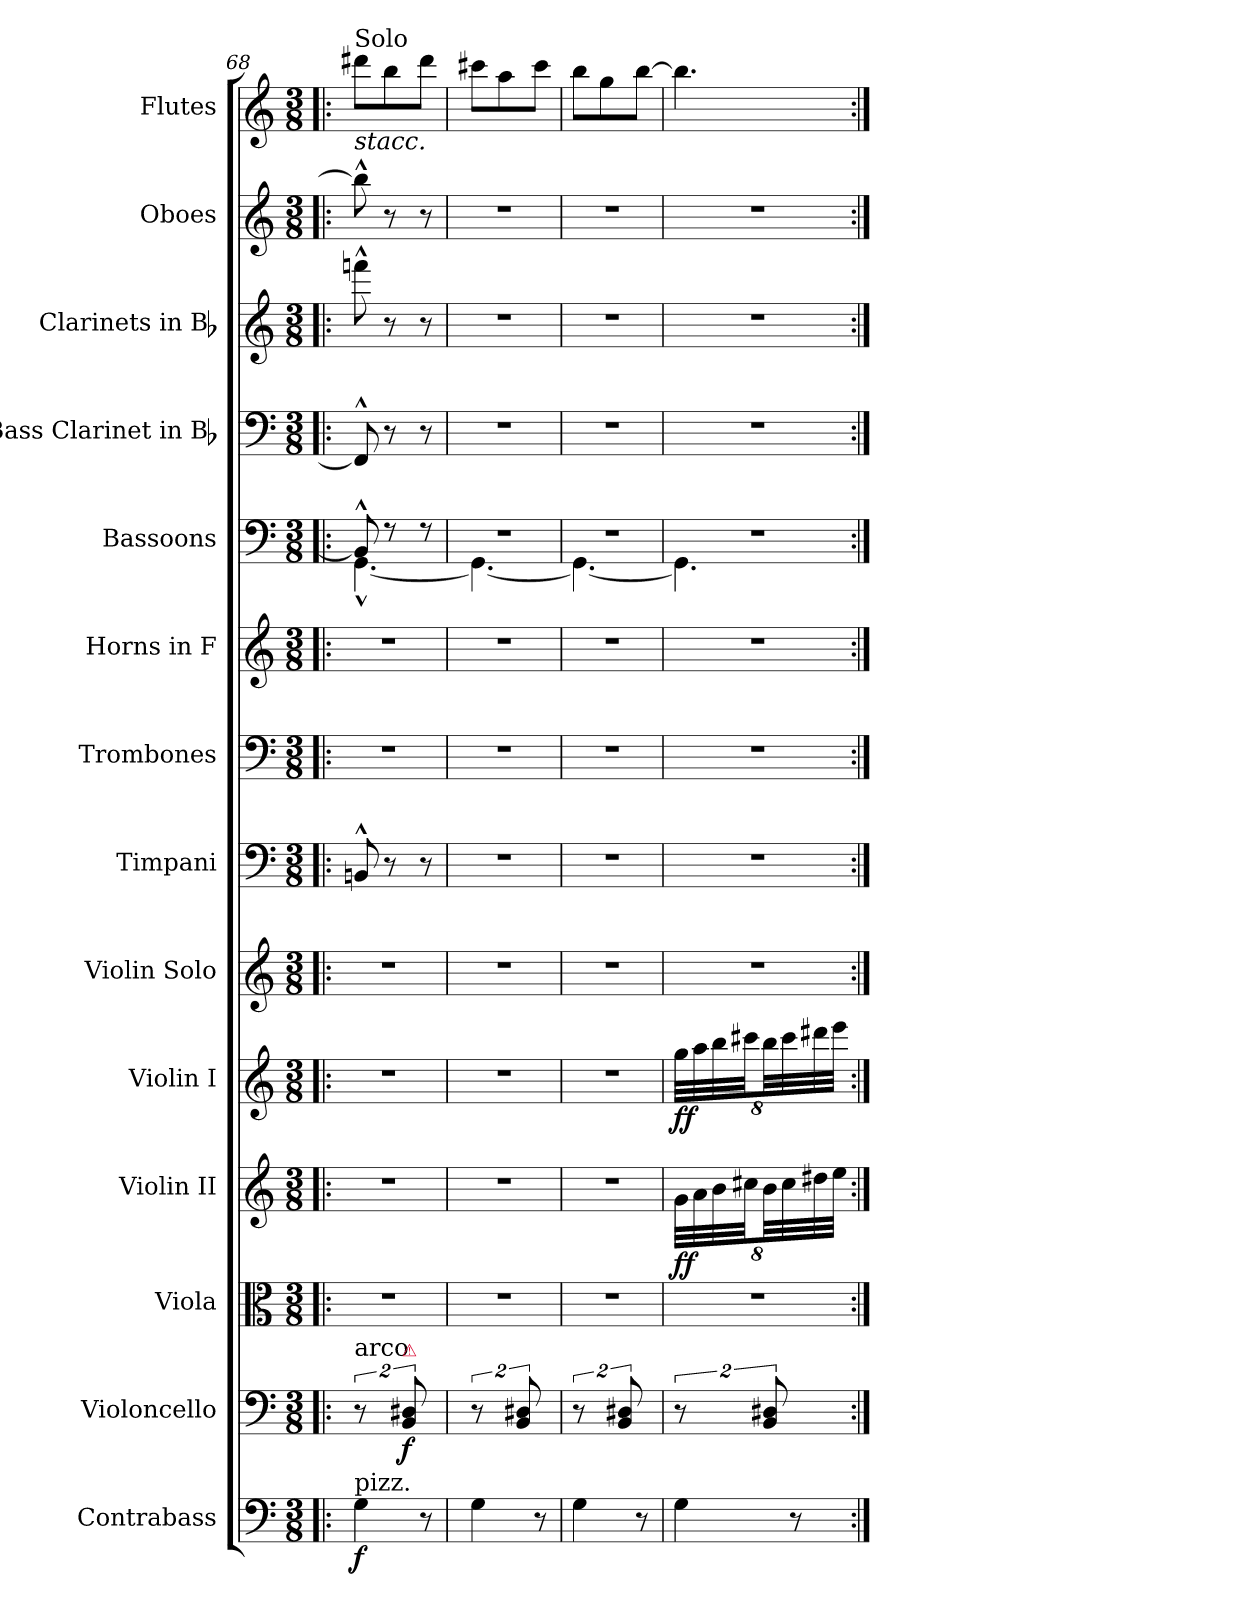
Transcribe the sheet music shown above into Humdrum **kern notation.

**kern	**dynam	**kern	**dynam	**kern	**kern	**dynam	**kern	**dynam	**kern	**kern	**kern	**kern	**kern	**kern	**kern	**kern	**kern
*part14	*part14	*part13	*part13	*part12	*part11	*part11	*part10	*part10	*part9	*part8	*part7	*part6	*part5	*part4	*part3	*part2	*part1
*staff14	*staff14	*staff13	*staff13	*staff12	*staff11	*staff11	*staff10	*staff10	*staff9	*staff8	*staff7	*staff6	*staff5	*staff4	*staff3	*staff2	*staff1
*I"Contrabass	*	*I"Violoncello	*	*I"Viola	*I"Violin II	*	*I"Violin I	*	*I"Violin Solo	*I"Timpani	*I"Trombones	*I"Horns in F	*I"Bassoons	*I"Bass Clarinet in Bb	*I"Clarinets in Bb	*I"Oboes	*I"Flutes
*I'Cb.	*	*I'Vc.	*	*I'Vla.	*I'Vln. II	*	*I'Vln. I	*	*I'Vln.	*I'Timp.	*I'Tbn.	*I'Hn.	*I'Bsn.	*I'B. Cl.	*I'Cl.	*I'Ob.	*I'Fl.
*clefF4	*	*clefF4	*	*clefC3	*clefG2	*	*clefG2	*	*clefG2	*clefF4	*clefF4	*clefG2	*clefF4	*clefF4	*clefG2	*clefG2	*clefG2
*ITrd7c12	*	*	*	*	*	*	*	*	*	*	*	*ITrd4c7	*	*ITrd1c2	*ITrd1c2	*	*
*k[]	*	*k[]	*	*k[]	*k[]	*	*k[]	*	*k[]	*k[]	*k[]	*k[b-]	*k[]	*k[b-e-]	*k[b-e-]	*k[]	*k[]
*C:	*	*C:	*	*C:	*C:	*	*C:	*	*C:	*C:	*C:	*F:	*C:	*B-:	*B-:	*C:	*C:
*M3/8	*	*M3/8	*	*M3/8	*M3/8	*	*M3/8	*	*M3/8	*M3/8	*M3/8	*M3/8	*M3/8	*M3/8	*M3/8	*M3/8	*M3/8
=68!|:	=68!|:	=68!|:	=68!|:	=68!|:	=68!|:	=68!|:	=68!|:	=68!|:	=68!|:	=68!|:	=68!|:	=68!|:	=68!|:	=68!|:	=68!|:	=68!|:	=68!|:
*	*	*	*	*	*	*	*	*	*	*	*	*	*^	*	*	*	*
!	!	!	!	!	!	!	!	!	!	!	!	!	!	!	!	!	!	!LO:TX:a:t=Solo
!	!	!	!	!	!	!	!	!	!	!	!	!	!	!	!	!	!	!LO:TX:b:i:t=stacc.
!	!	!LO:TX:a:t=arco	!	!	!	!	!	!	!	!	!	!	!	!	!	!	!	!
!LO:TX:a:t=pizz.	!	!	!	!	!	!	!	!	!	!	!	!	!	!	!	!	!	!
4GG	f	16%3r	.	8%3r	8%3r	.	8%3r	.	8%3r	8BBn^^	8%3r	8%3r	8BB^^]	[4.GG^^	8EE-^^]	8eee-X^^	8bb^^]	8ddd#XL
.	.	.	.	.	.	.	.	.	.	8r	.	.	8r	.	8r	8r	8r	8bb
!	!	!LO:TX:a:color=crimson:t=⚠	!	!	!	!	!	!	!	!	!	!	!	!	!	!	!	!
.	.	16%3BB 16%3D#X	f	.	.	.	.	.	.	.	.	.	.	.	.	.	.	.
8r	.	.	.	.	.	.	.	.	.	8r	.	.	8r	.	8r	8r	8r	8ddd#J
=69	=69	=69	=69	=69	=69	=69	=69	=69	=69	=69	=69	=69	=69	=69	=69	=69	=69	=69
4GG	.	16%3r	.	8%3r	8%3r	.	8%3r	.	8%3r	8%3r	8%3r	8%3r	8%3r	4.GG_	8%3r	8%3r	8%3r	8ccc#XL
.	.	.	.	.	.	.	.	.	.	.	.	.	.	.	.	.	.	8aa
.	.	16%3BB 16%3D#X	.	.	.	.	.	.	.	.	.	.	.	.	.	.	.	.
8r	.	.	.	.	.	.	.	.	.	.	.	.	.	.	.	.	.	8ccc#J
=70	=70	=70	=70	=70	=70	=70	=70	=70	=70	=70	=70	=70	=70	=70	=70	=70	=70	=70
4GG	.	16%3r	.	8%3r	8%3r	.	8%3r	.	8%3r	8%3r	8%3r	8%3r	8%3r	4.GG_	8%3r	8%3r	8%3r	8bbL
.	.	.	.	.	.	.	.	.	.	.	.	.	.	.	.	.	.	8gg
.	.	16%3BB 16%3D#X	.	.	.	.	.	.	.	.	.	.	.	.	.	.	.	.
8r	.	.	.	.	.	.	.	.	.	.	.	.	.	.	.	.	.	[8bbJ
=71	=71	=71	=71	=71	=71	=71	=71	=71	=71	=71	=71	=71	=71	=71	=71	=71	=71	=71
4GG	.	16%3r	.	8%3r	64%3gLLL	ff	64%3ggLLL	ff	8%3r	8%3r	8%3r	8%3r	8%3r	4.GG]	8%3r	8%3r	8%3r	4.bb]
.	.	.	.	.	64%3a	.	64%3aa	.	.	.	.	.	.	.	.	.	.	.
.	.	.	.	.	64%3b	.	64%3bb	.	.	.	.	.	.	.	.	.	.	.
.	.	.	.	.	64%3cc#XJJ	.	64%3ccc#XJJ	.	.	.	.	.	.	.	.	.	.	.
.	.	16%3BB 16%3D#X	.	.	64%3bLL	.	64%3bbLL	.	.	.	.	.	.	.	.	.	.	.
.	.	.	.	.	64%3cc#	.	64%3ccc#	.	.	.	.	.	.	.	.	.	.	.
8r	.	.	.	.	.	.	.	.	.	.	.	.	.	.	.	.	.	.
.	.	.	.	.	64%3dd#X	.	64%3ddd#X	.	.	.	.	.	.	.	.	.	.	.
.	.	.	.	.	64%3eeJJJ	.	64%3eeeJJJ	.	.	.	.	.	.	.	.	.	.	.
*	*	*	*	*	*	*	*	*	*	*	*	*	*v	*v	*	*	*	*
=:|!	=:|!	=:|!	=:|!	=:|!	=:|!	=:|!	=:|!	=:|!	=:|!	=:|!	=:|!	=:|!	=:|!	=:|!	=:|!	=:|!	=:|!
*-	*-	*-	*-	*-	*-	*-	*-	*-	*-	*-	*-	*-	*-	*-	*-	*-	*-
